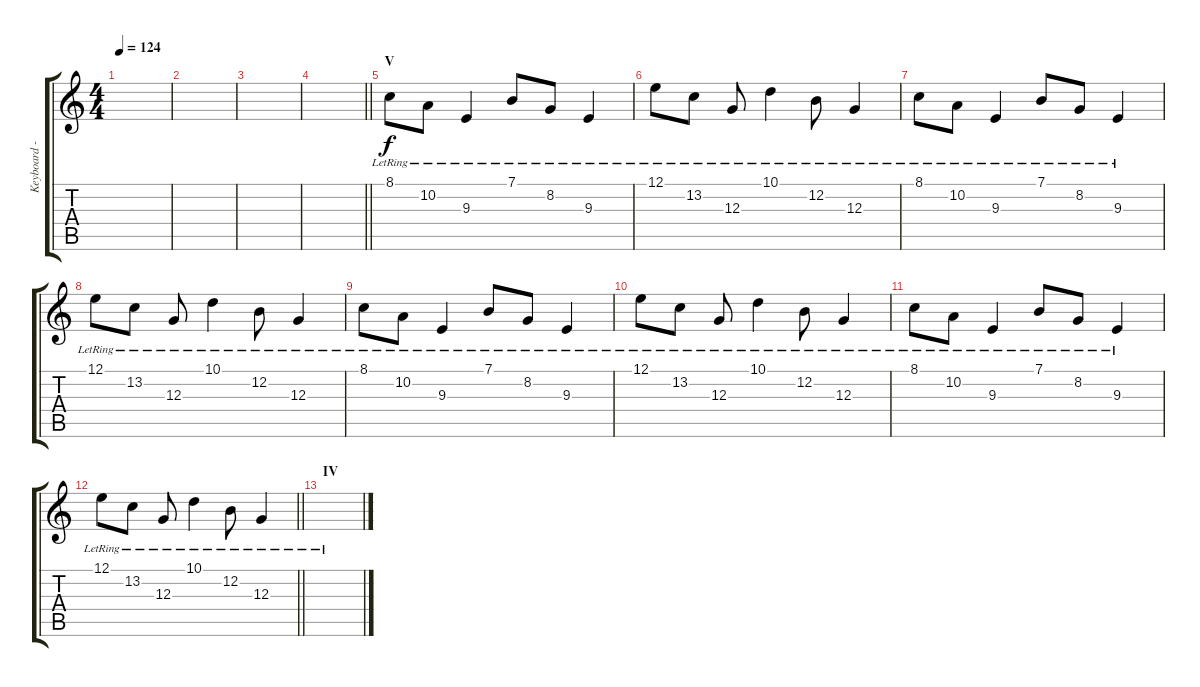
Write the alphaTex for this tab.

\track ("Keyboard - Orch. Harp (Ctulhu)" "Keyboard -") {instrument orchestralharp}
\staff {score tabs}
\tuning (E4 B3 G3 D3 A2 E2) {hide}
\ts (4 4)
\tempo 124
\clef g2
\ks c
|
|
|
\barLineRight lightlight
|
\section ("" "V")
8.1{lr}.8{balance 11} 10.2{lr}.8 9.3{lr}.4 7.1{lr}.8 8.2{lr}.8 9.3{lr}.4 |
12.1{lr}.8 13.2{lr}.8 12.3{lr}.8 10.1{lr}.4 12.2{lr}.8 12.3{lr}.4 |
8.1{lr}.8 10.2{lr}.8 9.3{lr}.4 7.1{lr}.8 8.2{lr}.8 9.3{lr}.4 |
12.1{lr}.8 13.2{lr}.8 12.3{lr}.8 10.1{lr}.4 12.2{lr}.8 12.3{lr}.4 |
8.1{lr}.8 10.2{lr}.8 9.3{lr}.4 7.1{lr}.8 8.2{lr}.8 9.3{lr}.4 |
12.1{lr}.8 13.2{lr}.8 12.3{lr}.8 10.1{lr}.4 12.2{lr}.8 12.3{lr}.4 |
8.1{lr}.8 10.2{lr}.8 9.3{lr}.4 7.1{lr}.8 8.2{lr}.8 9.3{lr}.4 |
\barLineRight lightlight
12.1{lr}.8 13.2{lr}.8 12.3{lr}.8 10.1{lr}.4 12.2{lr}.8 12.3{lr}.4 |
\section ("" "IV")
